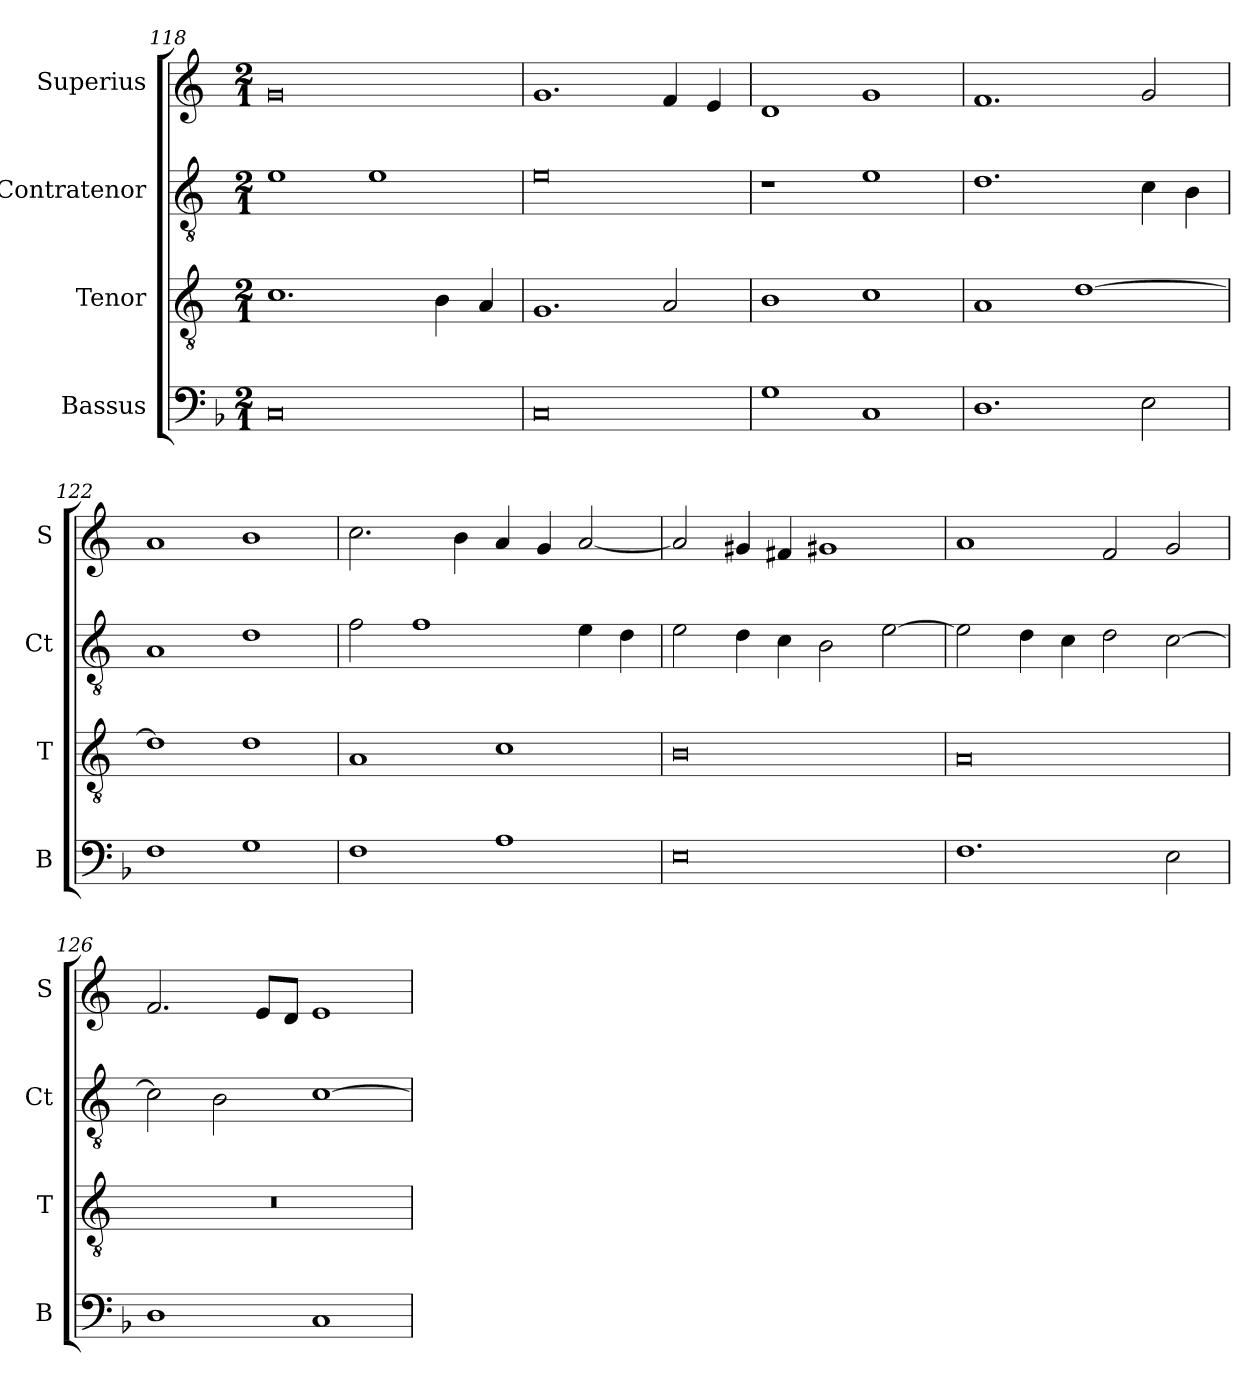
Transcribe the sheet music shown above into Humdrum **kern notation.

**kern	**kern	**kern	**kern
*part4	*part3	*part2	*part1
*staff4	*staff3	*staff2	*staff1
*I"Bassus	*I"Tenor	*I"Contratenor	*I"Superius
*I'B	*I'T	*I'Ct	*I'S
*clefF4	*clefGv2	*clefGv2	*clefG2
*k[b-]	*k[]	*k[]	*k[]
*M2/1	*M2/1	*M2/1	*M2/1
=118	=118	=118	=118
0C	1.c	1e	0g
.	.	1e	.
.	4B	.	.
.	4A	.	.
=119	=119	=119	=119
0C	1.G	0e	1.g
.	2A	.	4f
.	.	.	4e
=120	=120	=120	=120
1G	1B	1r	1d
1C	1c	1e	1g
=121	=121	=121	=121
1.D	1A	1.d	1.f
.	[1d	.	.
2E	.	4c	2g
.	.	4B	.
=122	=122	=122	=122
1F	1d]	1A	1a
1G	1d	1d	1b
=123	=123	=123	=123
1F	1A	2f	2.cc
.	.	1f	.
.	.	.	4b
1A	1c	.	4a
.	.	.	4g
.	.	4e	[2a
.	.	4d	.
=124	=124	=124	=124
0E	0B	2e	2a]
.	.	4d	4g#X
.	.	4c	4f#X
.	.	2B	1g#X
.	.	[2e	.
=125	=125	=125	=125
1.F	0A	2e]	1a
.	.	4d	.
.	.	4c	.
.	.	2d	2f
2E	.	[2c	2g
=126	=126	=126	=126
1D	0r	2c]	2.f
.	.	2B	.
.	.	.	8eL
.	.	.	8dJ
1C	.	[1c	1e
=	=	=	=
*-	*-	*-	*-
